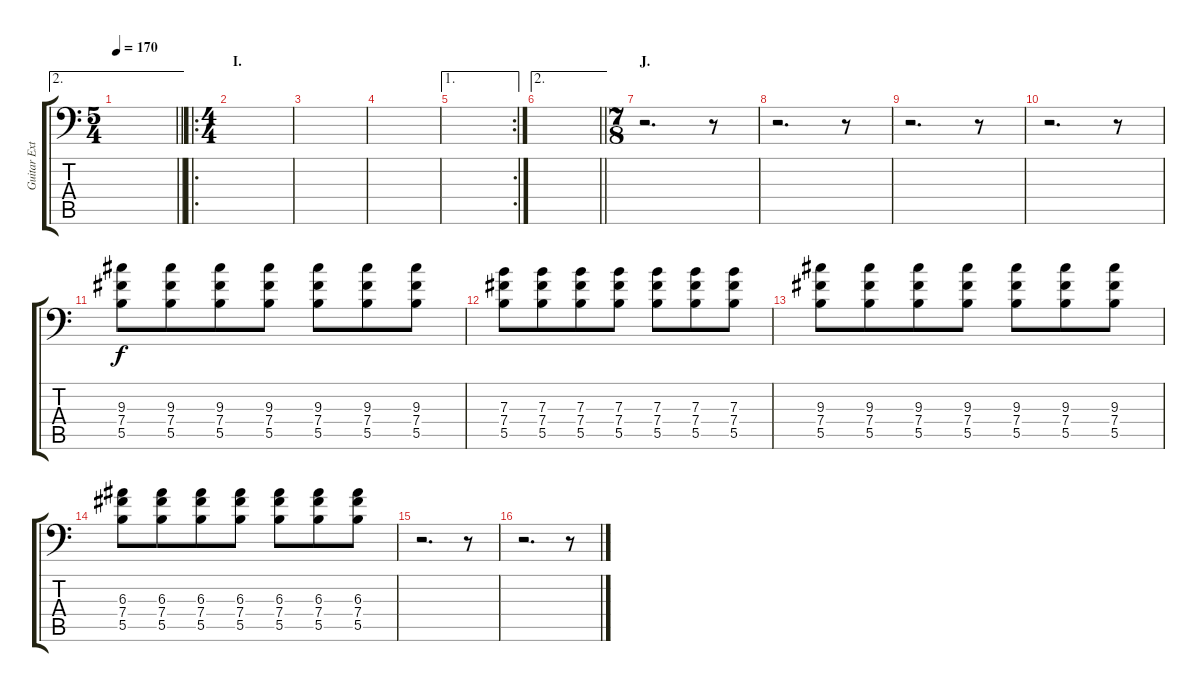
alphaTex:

\track ("Guitar Extra" "Guitar Ext") {instrument distortionguitar}
\staff {score tabs}
\tuning (Db4 Ab3 E3 B2 Gb2 Ab1) {hide}
\ae 2
\ts (5 4)
\tempo 170
\clef f4
\barLineRight lightlight
\ks c
|
\ro
\ts (4 4)
\section ("" "I.")
|
|
|
\ae 1
\rc 2
|
\ae 2
\barLineRight lightlight
|
\ts (7 8)
\section ("" "J.")
r.2{d} r.8 |
r.2{d} r.8 |
r.2{d} r.8 |
r.2{d} r.8 |
(9.3 7.4 5.5).8 (9.3 7.4 5.5).8 (9.3 7.4 5.5).8 (9.3 7.4 5.5).8 (9.3 7.4 5.5).8 (9.3 7.4 5.5).8 (9.3 7.4 5.5).8 |
(7.3 7.4 5.5).8 (7.3 7.4 5.5).8 (7.3 7.4 5.5).8 (7.3 7.4 5.5).8 (7.3 7.4 5.5).8 (7.3 7.4 5.5).8 (7.3 7.4 5.5).8 |
(9.3 7.4 5.5).8 (9.3 7.4 5.5).8 (9.3 7.4 5.5).8 (9.3 7.4 5.5).8 (9.3 7.4 5.5).8 (9.3 7.4 5.5).8 (9.3 7.4 5.5).8 |
(6.3 7.4 5.5).8 (6.3 7.4 5.5).8 (6.3 7.4 5.5).8 (6.3 7.4 5.5).8 (6.3 7.4 5.5).8 (6.3 7.4 5.5).8 (6.3 7.4 5.5).8 |
r.2{d} r.8 |
r.2{d} r.8
